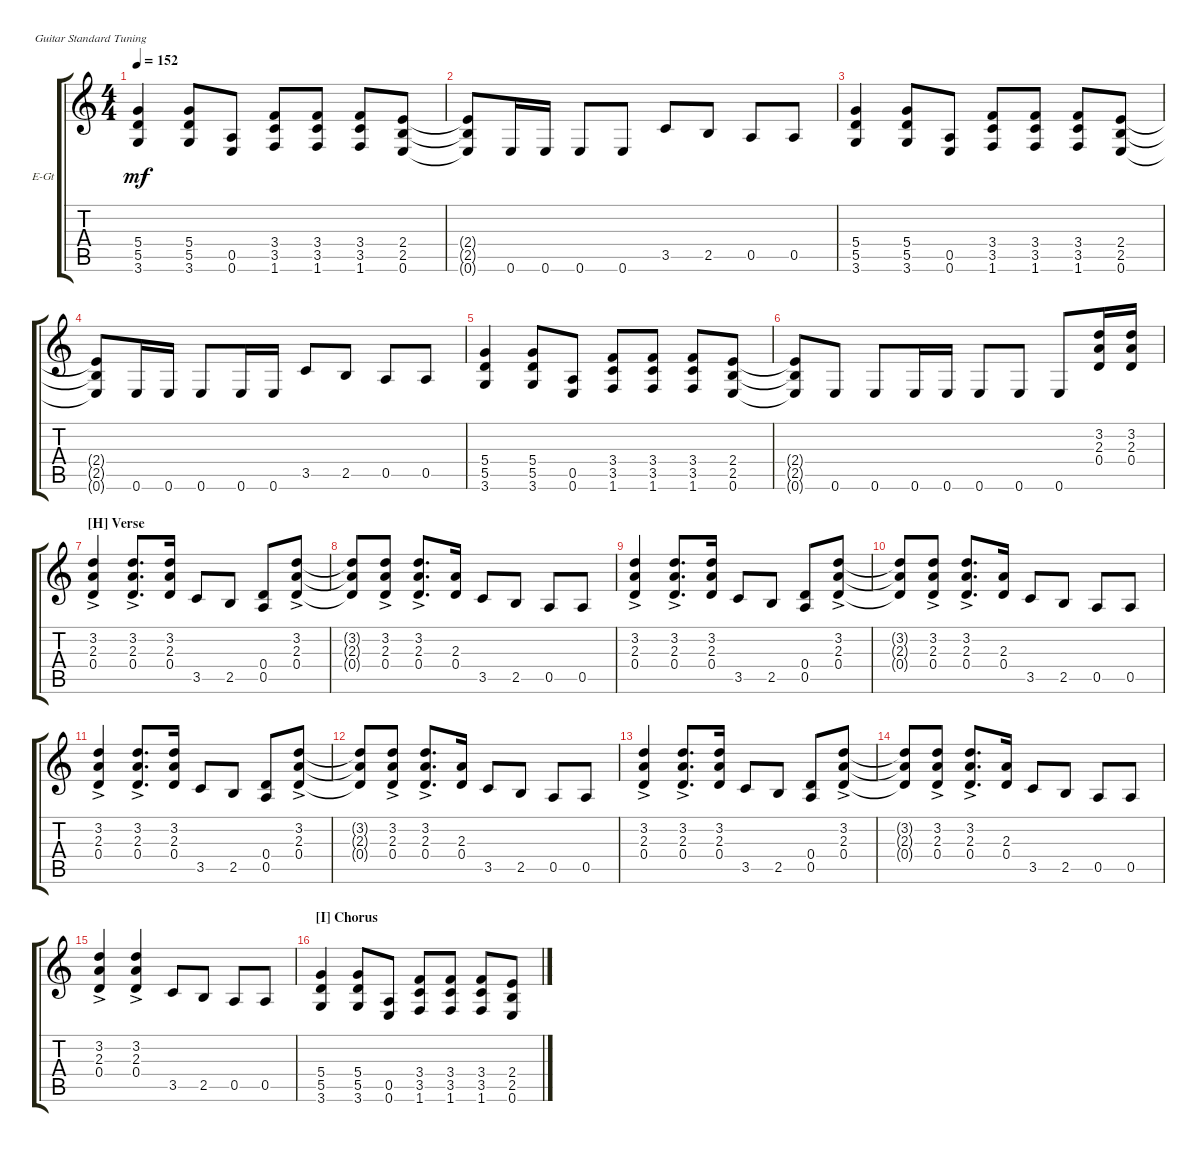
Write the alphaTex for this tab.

\defaultSystemsLayout 4
\bracketExtendMode groupsimilarinstruments
\firstSystemTrackNameOrientation horizontal
\otherSystemsTrackNameOrientation horizontal
\track ("Guitar" "E-Gt") {instrument distortionguitar}
\staff {score tabs}
\tuning (E4 B3 G3 D3 A2 E2)
\ts (4 4)
\tempo 152
\clef g2
\scale
1.03909
\ks c
(3.6 5.5 5.4).4{dy mf} (5.5 5.4 3.6).8 (0.6 0.5).8 (1.6 3.5 3.4).8 (1.6 3.5 3.4).8 (1.6 3.4 3.5).8 (0.6 2.5 2.4).8 |
\scale
0.960908 (0.6{t} 2.5{t} 2.4{t}).8 0.6.16 0.6.16 0.6.8 0.6.8 3.5.8 2.5.8 0.5.8 0.5.8 |
\scale
1.03909 (3.6 5.5 5.4).4 (5.5 5.4 3.6).8 (0.6 0.5).8 (1.6 3.5 3.4).8 (1.6 3.5 3.4).8 (1.6 3.4 3.5).8 (0.6 2.5 2.4).8 |
\scale
0.960908 (0.6{t} 2.5{t} 2.4{t}).8 0.6.16 0.6.16 0.6.8 0.6.16 0.6.16 3.5.8 2.5.8 0.5.8 0.5.8 |
\scale
1.03909 (3.6 5.5 5.4).4 (5.5 5.4 3.6).8 (0.6 0.5).8 (1.6 3.5 3.4).8 (1.6 3.5 3.4).8 (1.6 3.4 3.5).8 (0.6 2.5 2.4).8 |
\scale
0.960908 (0.6{t} 2.5{t} 2.4{t}).8 0.6.8 0.6.8 0.6.16 0.6.16 0.6.8 0.6.8 0.6.8 (0.4 2.3 3.2).16 (0.4 2.3 3.2).16 |
\section ("H" "Verse")
\scale
1.03909 (0.4 2.3 3.2{ac}).4 (3.2 2.3 0.4{ac}).8{d} (3.2 2.3 0.4).16 3.5.8 2.5.8 (0.5 0.4).8 (0.4{ac} 2.3 3.2).8 |
\scale
0.960908 (3.2{t} 2.3{t} 0.4{t}).8 (3.2 2.3 0.4{ac}).8 (0.4 2.3 3.2{ac}).8{d} (0.4 2.3).16 3.5.8 2.5.8 0.5.8 0.5.8 |
\scale
1.03909 (0.4 2.3 3.2{ac}).4 (3.2 2.3 0.4{ac}).8{d} (3.2 2.3 0.4).16 3.5.8 2.5.8 (0.5 0.4).8 (0.4{ac} 2.3 3.2).8 |
\scale
0.960908 (3.2{t} 2.3{t} 0.4{t}).8 (3.2 2.3 0.4{ac}).8 (0.4 2.3 3.2{ac}).8{d} (0.4 2.3).16 3.5.8 2.5.8 0.5.8 0.5.8 |
\scale
1.03909 (0.4 2.3 3.2{ac}).4 (3.2 2.3 0.4{ac}).8{d} (3.2 2.3 0.4).16 3.5.8 2.5.8 (0.5 0.4).8 (0.4{ac} 2.3 3.2).8 |
\scale
0.960908 (3.2{t} 2.3{t} 0.4{t}).8 (3.2 2.3 0.4{ac}).8 (0.4 2.3 3.2{ac}).8{d} (0.4 2.3).16 3.5.8 2.5.8 0.5.8 0.5.8 |
\scale
1.03909 (0.4 2.3 3.2{ac}).4 (3.2 2.3 0.4{ac}).8{d} (3.2 2.3 0.4).16 3.5.8 2.5.8 (0.5 0.4).8 (0.4{ac} 2.3 3.2).8 |
\scale
0.960908 (3.2{t} 2.3{t} 0.4{t}).8 (3.2 2.3 0.4{ac}).8 (0.4 2.3 3.2{ac}).8{d} (0.4 2.3).16 3.5.8 2.5.8 0.5.8 0.5.8 |
\scale
1.03909 (3.2{ac} 2.3{ac} 0.4{ac}).4 (3.2{ac} 2.3{ac} 0.4{ac}).4 3.5.8 2.5.8 0.5.8 0.5.8 |
\section ("I" "Chorus")
\scale
0.960908 (3.6 5.5 5.4).4 (5.5 5.4 3.6).8 (0.6 0.5).8 (1.6 3.5 3.4).8 (1.6 3.5 3.4).8 (1.6 3.4 3.5).8 (0.6 2.5 2.4).8
